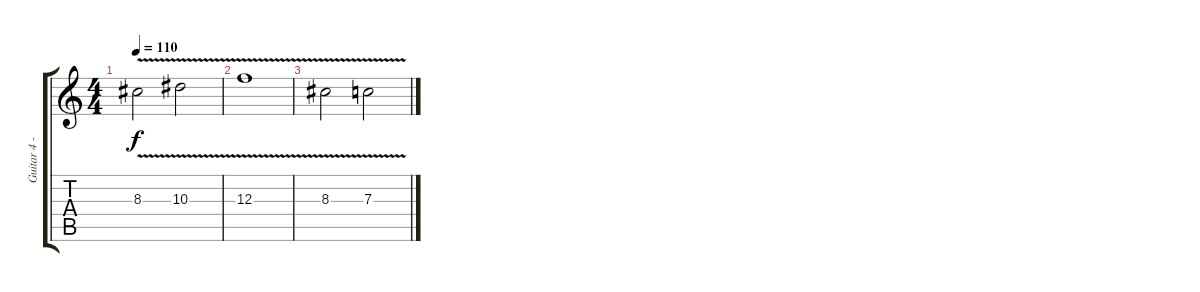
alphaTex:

\track ("Guitar 4 - Harmonies" "Guitar 4 -") {instrument distortionguitar}
\staff {score tabs}
\tuning (D4 A3 F3 C3 G2 D2) {hide}
\ts (4 4)
\tempo 110
\clef g2
\ks c
8.3{v}.2{dy f} 10.3{v}.2 |
12.3{v}.1 |
8.3{v}.2 7.3{v}.2
